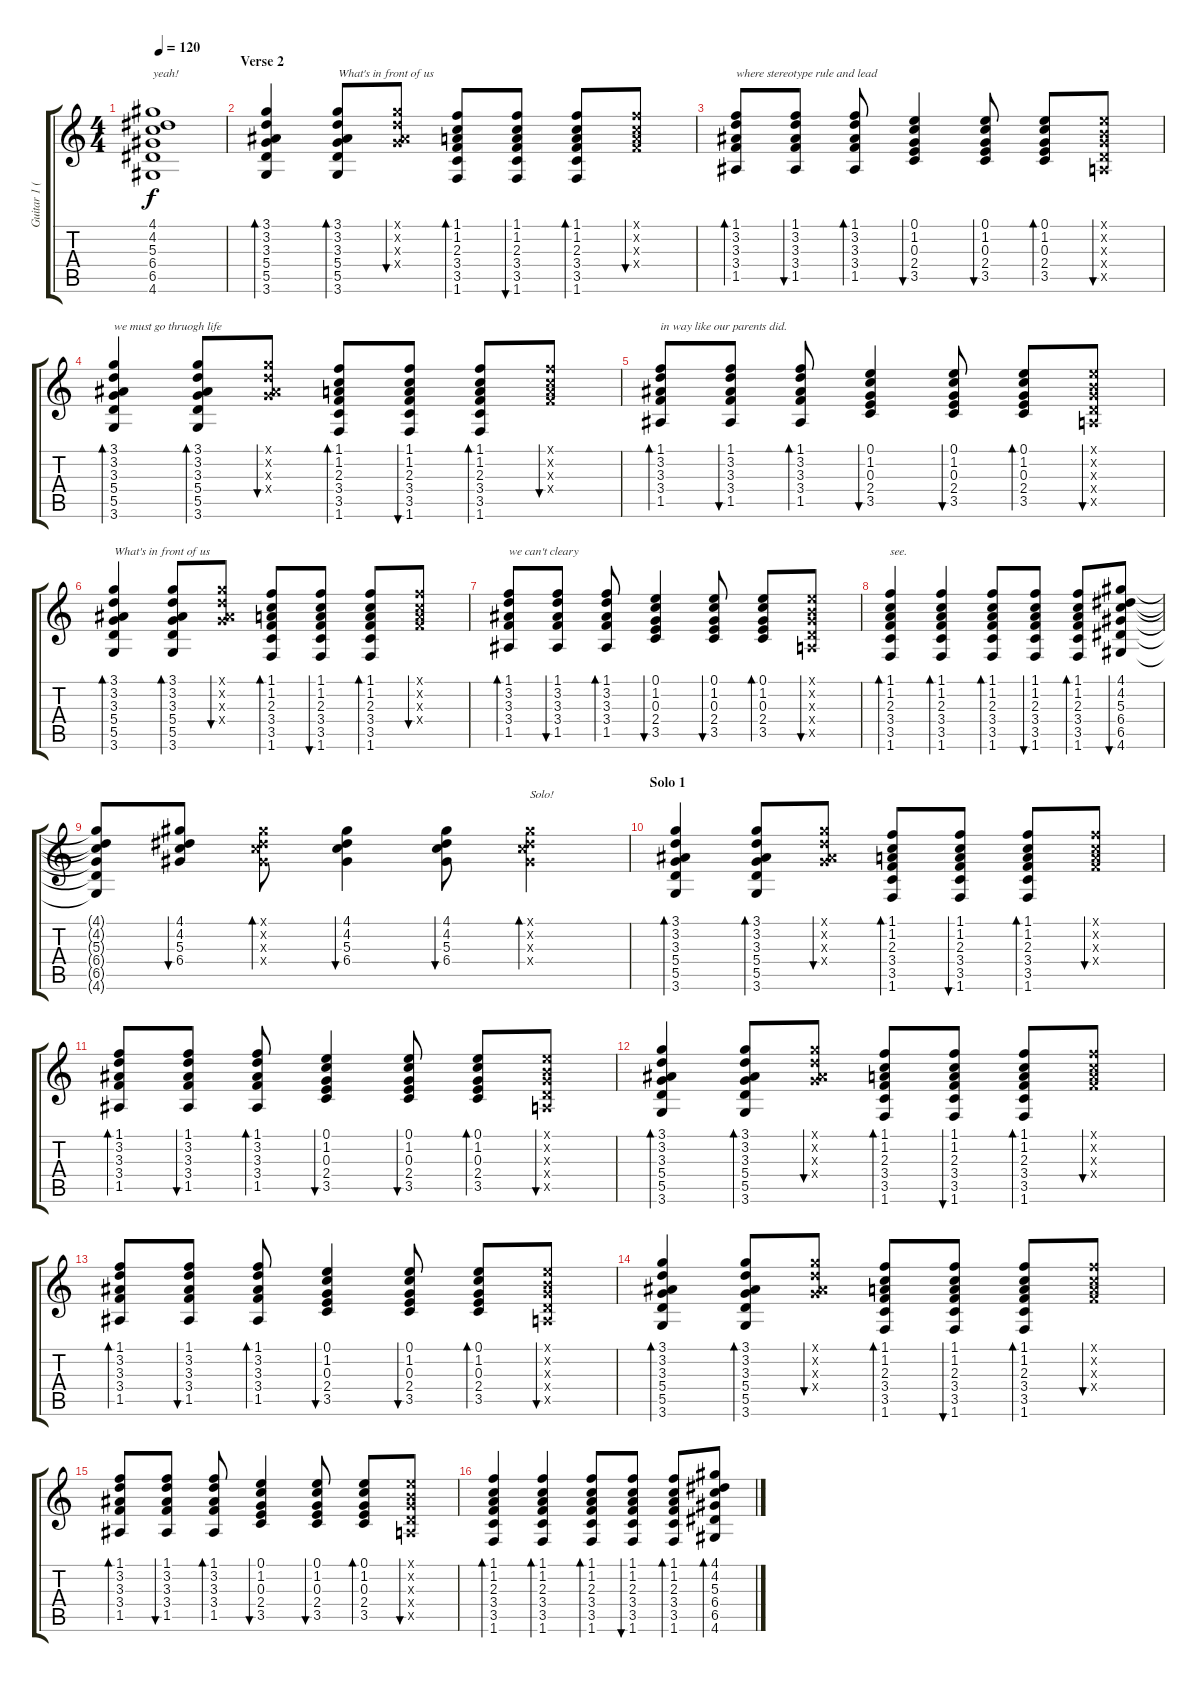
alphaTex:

\track ("Guitar 1 (Plagy)" "Guitar 1 (") {instrument acousticguitarnylon}
\staff {score tabs}
\tuning (E4 B3 G3 D3 A2 E2) {hide}
\ts (4 4)
\tempo 120
\clef g2
\ks c
(4.1{t} 4.2{t} 5.3{t} 6.4{t} 6.5{t} 4.6{t}).1{txt "yeah!" dy f} |
\section ("" "Verse 2")
(3.1 3.2 3.3 5.4 5.5 3.6).4{bd 30} (3.1 3.2 3.3 5.4 5.5 3.6).8{bd 30 txt "What's in front of us"} (3.1{x} 3.2{x} 3.3{x} 5.4{x}).8{bu 30} (1.1 1.2 2.3 3.4 3.5 1.6).8{bd 30} (1.1 1.2 2.3 3.4 3.5 1.6).8{bu 30} (1.1 1.2 2.3 3.4 3.5 1.6).8{bd 30} (1.1{x} 1.2{x} 2.3{x} 3.4{x}).8{bu 30} |
(1.1 3.2 3.3 3.4 1.5).8{bd 30 txt "where stereotype rule and lead"} (1.1 3.2 3.3 3.4 1.5).8{bu 30} (1.1 3.2 3.3 3.4 1.5).8{bd 30} (0.1 1.2 0.3 2.4 3.5).4{bu 30} (0.1 1.2 0.3 2.4 3.5).8{bu 30} (0.1 1.2 0.3 2.4 3.5).8{bd 30} (0.1{x} 0.2{x} 0.3{x} 0.4{x} 0.5{x}).8{bu 30} |
(3.1 3.2 3.3 5.4 5.5 3.6).4{bd 30 txt "we must go thruogh life"} (3.1 3.2 3.3 5.4 5.5 3.6).8{bd 30} (3.1{x} 3.2{x} 3.3{x} 5.4{x}).8{bu 30} (1.1 1.2 2.3 3.4 3.5 1.6).8{bd 30} (1.1 1.2 2.3 3.4 3.5 1.6).8{bu 30} (1.1 1.2 2.3 3.4 3.5 1.6).8{bd 30} (1.1{x} 1.2{x} 2.3{x} 3.4{x}).8{bu 30} |
(1.1 3.2 3.3 3.4 1.5).8{bd 30 txt "in way like our parents did."} (1.1 3.2 3.3 3.4 1.5).8{bu 30} (1.1 3.2 3.3 3.4 1.5).8{bd 30} (0.1 1.2 0.3 2.4 3.5).4{bu 30} (0.1 1.2 0.3 2.4 3.5).8{bu 30} (0.1 1.2 0.3 2.4 3.5).8{bd 30} (0.1{x} 0.2{x} 0.3{x} 0.4{x} 0.5{x}).8{bu 30} |
(3.1 3.2 3.3 5.4 5.5 3.6).4{bd 30 txt "What's in front of us"} (3.1 3.2 3.3 5.4 5.5 3.6).8{bd 30} (3.1{x} 3.2{x} 3.3{x} 5.4{x}).8{bu 30} (1.1 1.2 2.3 3.4 3.5 1.6).8{bd 30} (1.1 1.2 2.3 3.4 3.5 1.6).8{bu 30} (1.1 1.2 2.3 3.4 3.5 1.6).8{bd 30} (1.1{x} 1.2{x} 2.3{x} 3.4{x}).8{bu 30} |
(1.1 3.2 3.3 3.4 1.5).8{bd 30 txt "we can't cleary"} (1.1 3.2 3.3 3.4 1.5).8{bu 30} (1.1 3.2 3.3 3.4 1.5).8{bd 30} (0.1 1.2 0.3 2.4 3.5).4{bu 30} (0.1 1.2 0.3 2.4 3.5).8{bu 30} (0.1 1.2 0.3 2.4 3.5).8{bd 30} (0.1{x} 0.2{x} 0.3{x} 0.4{x} 0.5{x}).8{bu 30} |
(1.1 1.2 2.3 3.4 3.5 1.6).4{bd 30 txt "see."} (1.1 1.2 2.3 3.4 3.5 1.6).4{bd 60} (1.1 1.2 2.3 3.4 3.5 1.6).8{bd 30} (1.1 1.2 2.3 3.4 3.5 1.6).8{bu 30} (1.1 1.2 2.3 3.4 3.5 1.6).8{bd 30} (4.1 4.2 5.3 6.4 6.5 4.6).8{bu 60} |
(4.1{t} 4.2{t} 5.3{t} 6.4{t} 6.5{t} 4.6{t}).8 (4.1 4.2 5.3 6.4).8{bu 60} (4.1{x} 4.2{x} 5.3{x} 6.4{x}).8{bd 60} (4.1 4.2 5.3 6.4).4{bu 60} (4.1 4.2 5.3 6.4).8{bu 60} (4.1{x} 4.2{x} 5.3{x} 6.4{x}).4{bd 60 txt "Solo!"} |
\section ("" "Solo 1")
(3.1 3.2 3.3 5.4 5.5 3.6).4{bd 30} (3.1 3.2 3.3 5.4 5.5 3.6).8{bd 30} (3.1{x} 3.2{x} 3.3{x} 5.4{x}).8{bu 30} (1.1 1.2 2.3 3.4 3.5 1.6).8{bd 30} (1.1 1.2 2.3 3.4 3.5 1.6).8{bu 30} (1.1 1.2 2.3 3.4 3.5 1.6).8{bd 30} (1.1{x} 1.2{x} 2.3{x} 3.4{x}).8{bu 30} |
(1.1 3.2 3.3 3.4 1.5).8{bd 30} (1.1 3.2 3.3 3.4 1.5).8{bu 30} (1.1 3.2 3.3 3.4 1.5).8{bd 30} (0.1 1.2 0.3 2.4 3.5).4{bu 30} (0.1 1.2 0.3 2.4 3.5).8{bu 30} (0.1 1.2 0.3 2.4 3.5).8{bd 30} (0.1{x} 0.2{x} 0.3{x} 0.4{x} 0.5{x}).8{bu 30} |
(3.1 3.2 3.3 5.4 5.5 3.6).4{bd 30} (3.1 3.2 3.3 5.4 5.5 3.6).8{bd 30} (3.1{x} 3.2{x} 3.3{x} 5.4{x}).8{bu 30} (1.1 1.2 2.3 3.4 3.5 1.6).8{bd 30} (1.1 1.2 2.3 3.4 3.5 1.6).8{bu 30} (1.1 1.2 2.3 3.4 3.5 1.6).8{bd 30} (1.1{x} 1.2{x} 2.3{x} 3.4{x}).8{bu 30} |
(1.1 3.2 3.3 3.4 1.5).8{bd 30} (1.1 3.2 3.3 3.4 1.5).8{bu 30} (1.1 3.2 3.3 3.4 1.5).8{bd 30} (0.1 1.2 0.3 2.4 3.5).4{bu 30} (0.1 1.2 0.3 2.4 3.5).8{bu 30} (0.1 1.2 0.3 2.4 3.5).8{bd 30} (0.1{x} 0.2{x} 0.3{x} 0.4{x} 0.5{x}).8{bu 30} |
(3.1 3.2 3.3 5.4 5.5 3.6).4{bd 30} (3.1 3.2 3.3 5.4 5.5 3.6).8{bd 30} (3.1{x} 3.2{x} 3.3{x} 5.4{x}).8{bu 30} (1.1 1.2 2.3 3.4 3.5 1.6).8{bd 30} (1.1 1.2 2.3 3.4 3.5 1.6).8{bu 30} (1.1 1.2 2.3 3.4 3.5 1.6).8{bd 30} (1.1{x} 1.2{x} 2.3{x} 3.4{x}).8{bu 30} |
(1.1 3.2 3.3 3.4 1.5).8{bd 30} (1.1 3.2 3.3 3.4 1.5).8{bu 30} (1.1 3.2 3.3 3.4 1.5).8{bd 30} (0.1 1.2 0.3 2.4 3.5).4{bu 30} (0.1 1.2 0.3 2.4 3.5).8{bu 30} (0.1 1.2 0.3 2.4 3.5).8{bd 30} (0.1{x} 0.2{x} 0.3{x} 0.4{x} 0.5{x}).8{bu 30} |
(1.1 1.2 2.3 3.4 3.5 1.6).4{bd 30} (1.1 1.2 2.3 3.4 3.5 1.6).4{bd 30} (1.1 1.2 2.3 3.4 3.5 1.6).8{bd 30} (1.1 1.2 2.3 3.4 3.5 1.6).8{bu 30} (1.1 1.2 2.3 3.4 3.5 1.6).8{bd 30} (4.1 4.2 5.3 6.4 6.5 4.6).8{bd 30}
